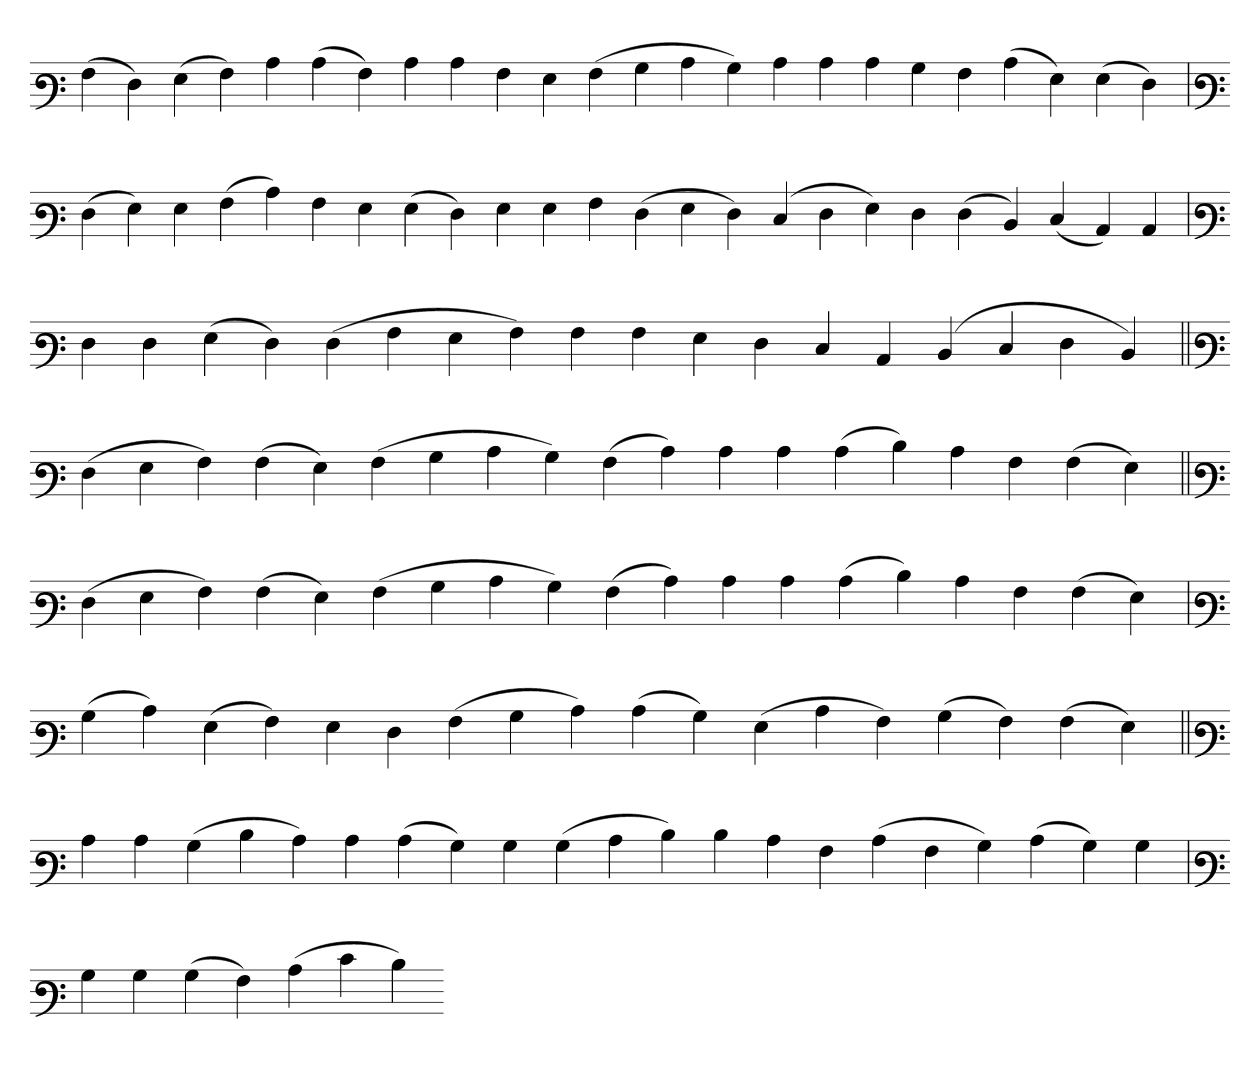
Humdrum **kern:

**kern
*part1
*staff1
*clefF3
=
(4A
4F)
(4G
4A)
4c
(4c
4A)
4c
4c
4A
4G
(4A
4B
4c
4B)
4c
4c
4c
4B
4A
(4c
4G)
(4G
4F)
=
*clefF3
(4F
4G)
4G
(4A
4c)
4A
4G
(4G
4F)
4G
4G
4A
(4F
4G
4F)
(4E
4F
4G)
4F
(4F
4D)
(4E
4C)
4C
=`
*clefF3
4F
4F
(4G
4F)
(4F
4A
4G
4A)
4A
4A
4G
4F
4E
4C
(4D
4E
4F
4D)
=||
*clefF3
(4F
4G
4A)
(4A
4G)
(4A
4B
4c
4B)
(4A
4c)
4c
4c
(4c
4d)
4c
4A
(4A
4G)
=||
*clefF3
(4F
4G
4A)
(4A
4G)
(4A
4B
4c
4B)
(4A
4c)
4c
4c
(4c
4d)
4c
4A
(4A
4G)
='
*clefF3
(4B
4c)
(4G
4A)
4G
4F
(4A
4B
4c)
(4c
4B)
(4G
4c
4A)
(4B
4A)
(4A
4G)
=||
*clefF3
4c
4c
(4B
4d
4c)
4c
(4c
4B)
4B
(4B
4c
4d)
4d
4c
4A
(4c
4A
4B)
(4c
4B)
4B
='
*clefF3
4B
4B
(4B
4A)
(4c
4e
4d)
=-
*-
